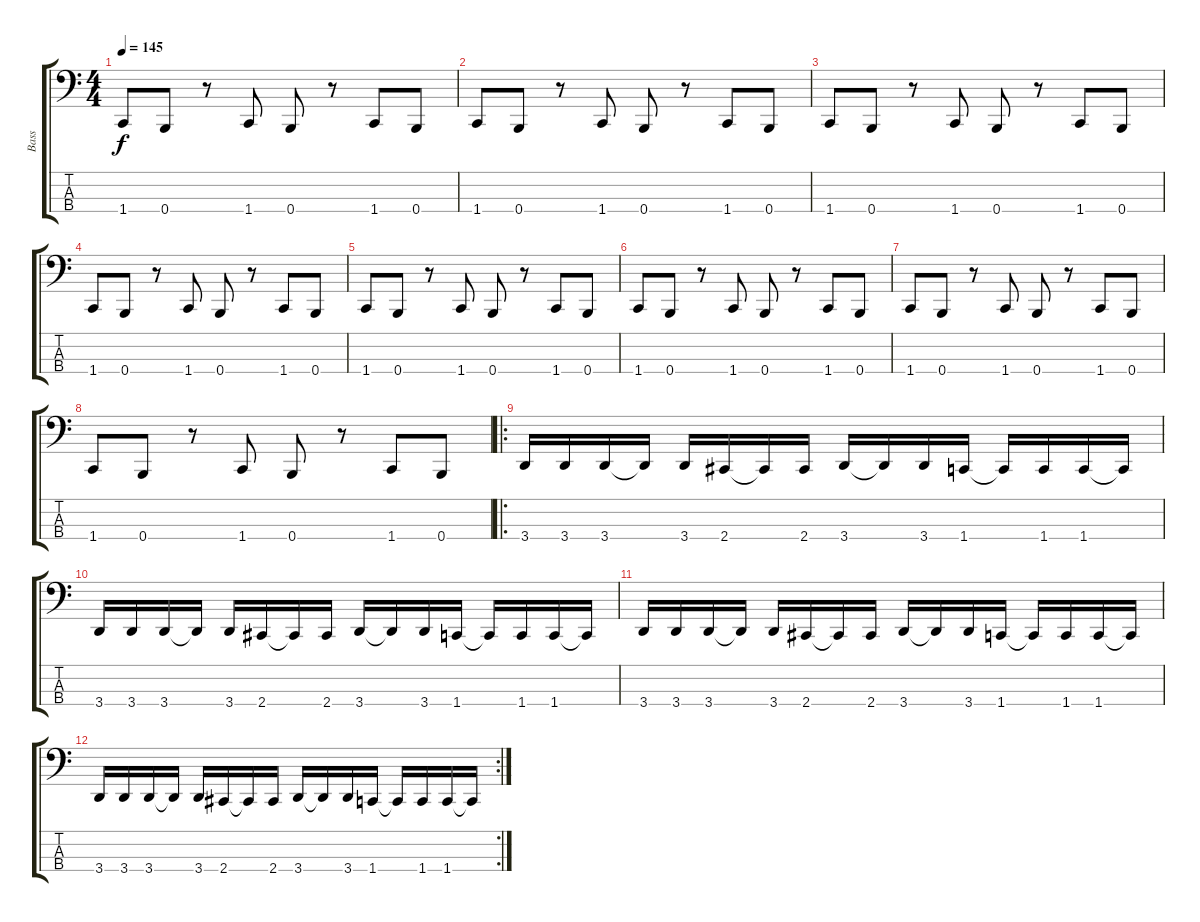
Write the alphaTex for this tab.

\track ("Bass" "Bass") {instrument electricbassfinger}
\staff {score tabs}
\tuning (E2 B1 Gb1 B0) {hide}
\ts (4 4)
\tempo 145
\clef f4
\ks c
1.4.8{dy f} 0.4.8 r.8 1.4.8 0.4.8 r.8 1.4.8 0.4.8 |
1.4.8 0.4.8 r.8 1.4.8 0.4.8 r.8 1.4.8 0.4.8 |
1.4.8 0.4.8 r.8 1.4.8 0.4.8 r.8 1.4.8 0.4.8 |
1.4.8 0.4.8 r.8 1.4.8 0.4.8 r.8 1.4.8 0.4.8 |
1.4.8 0.4.8 r.8 1.4.8 0.4.8 r.8 1.4.8 0.4.8 |
1.4.8 0.4.8 r.8 1.4.8 0.4.8 r.8 1.4.8 0.4.8 |
1.4.8 0.4.8 r.8 1.4.8 0.4.8 r.8 1.4.8 0.4.8 |
1.4.8 0.4.8 r.8 1.4.8 0.4.8 r.8 1.4.8 0.4.8 |
\ro
3.4.16 3.4.16 3.4.16 3.4{t}.16 3.4.16 2.4.16 2.4{t}.16 2.4.16 3.4.16 3.4{t}.16 3.4.16 1.4.16 1.4{t}.16 1.4.16 1.4.16 1.4{t}.16 |
3.4.16 3.4.16 3.4.16 3.4{t}.16 3.4.16 2.4.16 2.4{t}.16 2.4.16 3.4.16 3.4{t}.16 3.4.16 1.4.16 1.4{t}.16 1.4.16 1.4.16 1.4{t}.16 |
3.4.16 3.4.16 3.4.16 3.4{t}.16 3.4.16 2.4.16 2.4{t}.16 2.4.16 3.4.16 3.4{t}.16 3.4.16 1.4.16 1.4{t}.16 1.4.16 1.4.16 1.4{t}.16 |
\rc 2
3.4.16 3.4.16 3.4.16 3.4{t}.16 3.4.16 2.4.16 2.4{t}.16 2.4.16 3.4.16 3.4{t}.16 3.4.16 1.4.16 1.4{t}.16 1.4.16 1.4.16 1.4{t}.16
